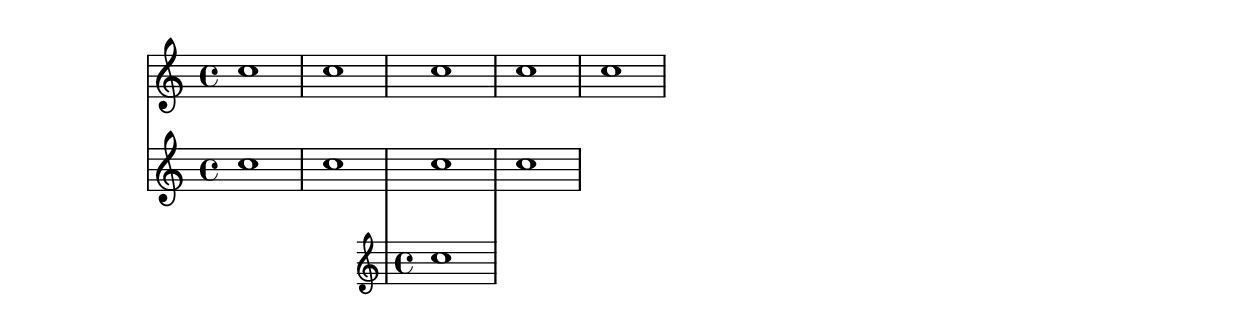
%{
(Message vers:9)
To: Adrian Mariano <adrian@cam.cornell.edu>
cc: gnu-music-discuss@gnu.org
Subject: Re: Switching from one staff to two staffs 
Reply-To: janneke@gnu.org
In-reply-to: Your message of "Tue, 19 Jan 1999 12:27:10 EST."
             <199901191727.MAA29757@avalanche.cam.cornell.edu> 
Date: Wed, 20 Jan 1999 09:39:22 +0100
From: Jan Nieuwenhuizen <jan@beavis-nt>

On Tuesday, 19 January 1999, Adrian Mariano writes:

> I want to typeset something which starts out with just one staff and then
> harmony comes in and there are two staffs.  I can't figure out how to do
> this.  I get an extra blank staff during the second section (using
> Lily 1.1.15):

There used to be an example called 'multi.ly'...
Try this (we'll include it in pl23/24):

extra-staff.ly:
%}

\score {
	<
		\context Staff=i \notes\relative c''{ c1 c c c c }
		\context StaffGroup=ii \notes\relative c''{ 
			\context Staff=ii
			c1 c
			< \context Staff=ii { c1 } \context Staff=iii { c1 } >
			c
		}
	>
  	\paper {
		linewidth = -1.;
		\translator{
			\ScoreContext

		}
	}
}


\version "1.3.96"; 
